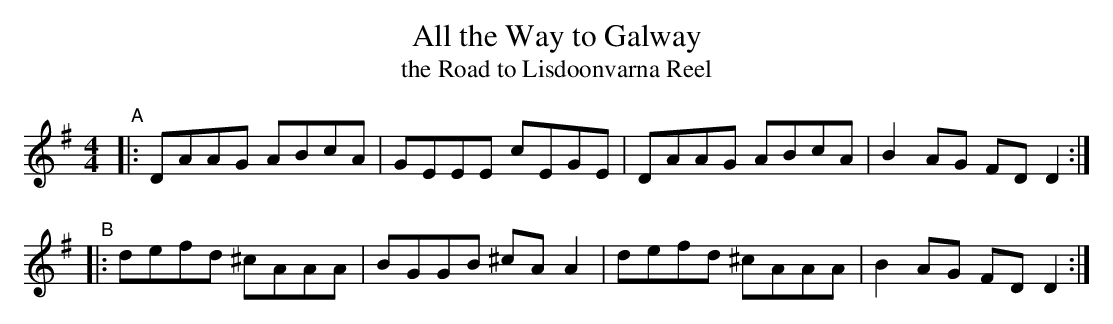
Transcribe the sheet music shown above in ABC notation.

X:1
T: All the Way to Galway
T: the Road to Lisdoonvarna Reel
M: 4/4
L: 1/8
K: Dmix	% and D Aeolian
"^A"|: DAAG  ABcA | GEEE  cEGE | DAAG  ABcA | B2AG FDD2 :|
"^B"|: defd ^cAAA | BGGB ^cAA2 | defd ^cAAA | B2AG FDD2 :|
